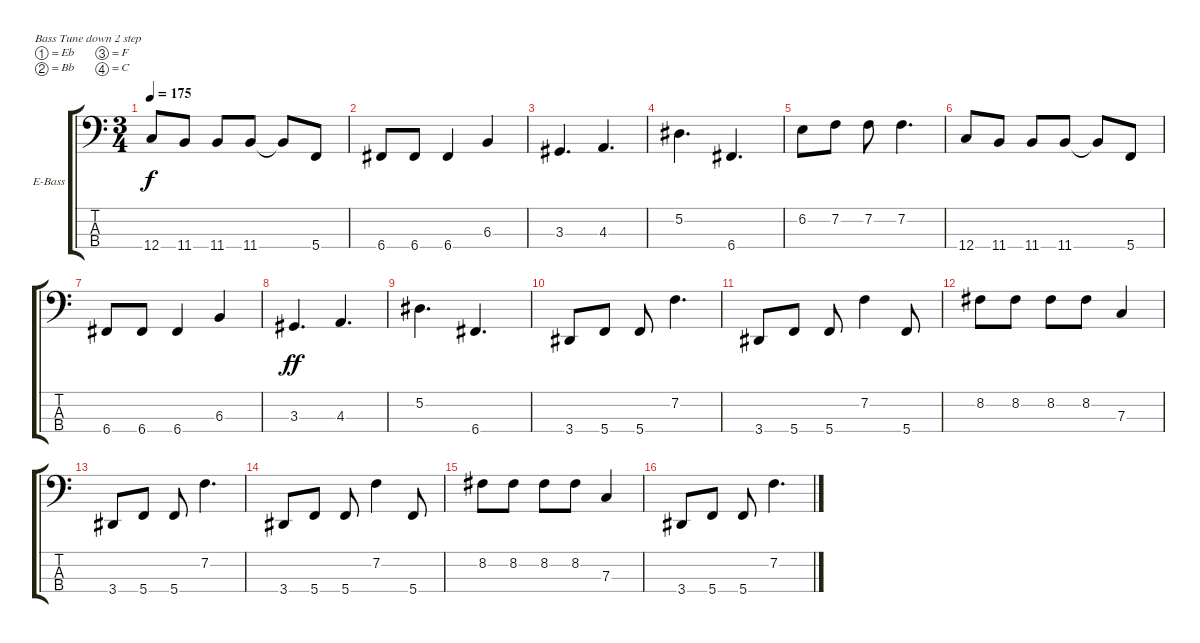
\bracketExtendMode groupsimilarinstruments
\firstSystemTrackNameOrientation horizontal
\otherSystemsTrackNameOrientation horizontal
\track ("Electric Bass" "E-Bass") {instrument electricbassfinger}
\staff {score tabs}
\tuning (Eb2 Bb1 F1 C1)
\ts (3 4)
\tempo 175
\clef f4
\ks c
12.4.8{dy f} 11.4.8 11.4.8 11.4.8 11.4{t}.8 5.4.8 |
6.4.8 6.4.8 6.4.4 6.3.4 |
3.3.4{d} 4.3.4{d} |
5.2.4{d} 6.4.4{d} |
6.2.8 7.2.8 7.2.8 7.2.4{d} |
12.4.8 11.4.8 11.4.8 11.4.8 11.4{t}.8 5.4.8 |
6.4.8 6.4.8 6.4.4 6.3.4 |
3.3.4{d dy ff} 4.3.4{d} |
5.2.4{d} 6.4.4{d} |
3.4.8 5.4.8 5.4.8 7.2.4{d} |
3.4.8 5.4.8 5.4.8 7.2.4 5.4.8 |
8.2.8 8.2.8 8.2.8 8.2.8 7.3.4 |
3.4.8 5.4.8 5.4.8 7.2.4{d} |
3.4.8 5.4.8 5.4.8 7.2.4 5.4.8 |
8.2.8 8.2.8 8.2.8 8.2.8 7.3.4 |
3.4.8 5.4.8 5.4.8 7.2.4{d}
